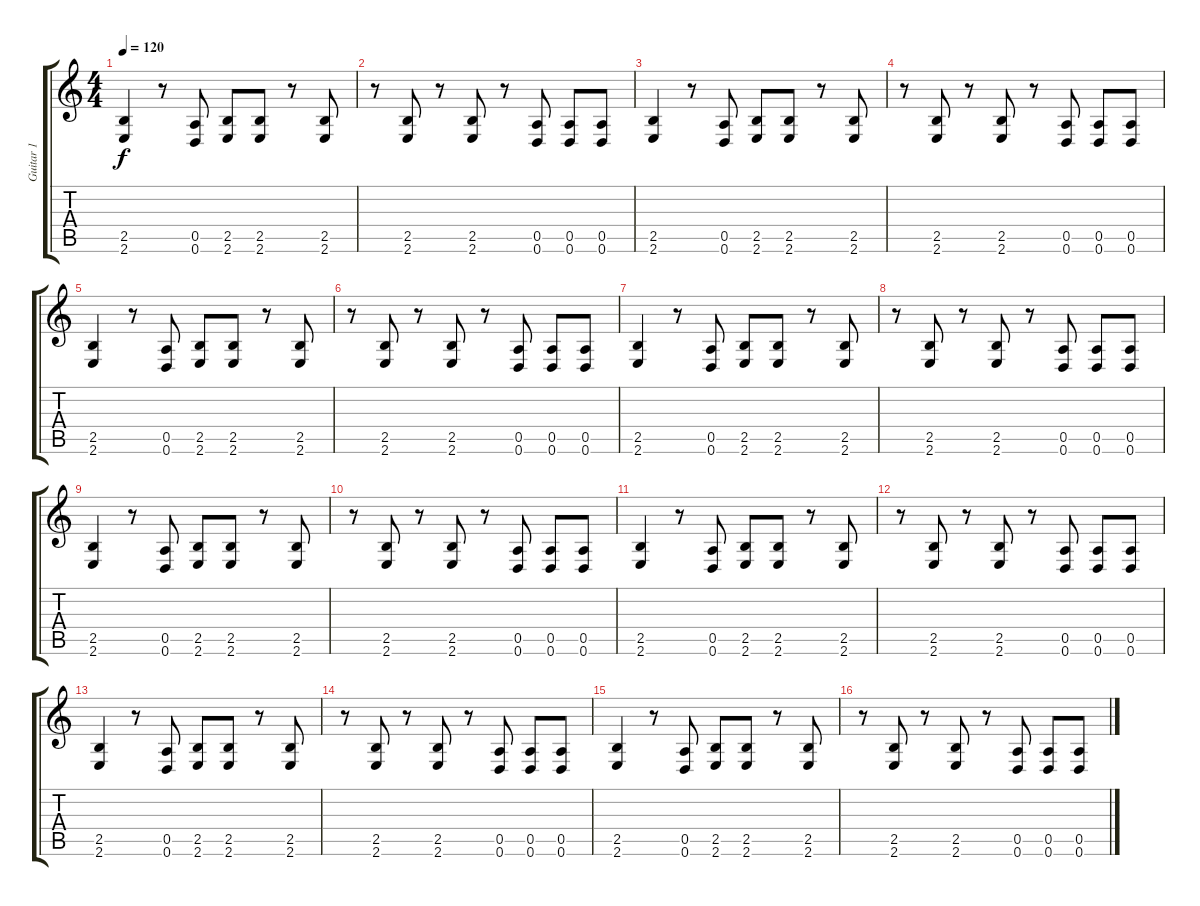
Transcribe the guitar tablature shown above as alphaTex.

\track ("Guitar 1" "Guitar 1") {instrument overdrivenguitar}
\staff {score tabs}
\tuning (E4 B3 G3 D3 A2 D2) {hide}
\ts (4 4)
\tempo 120
\clef g2
\ks c
(2.5 2.6).4{dy f instrument overdrivenguitar} r.8 (0.5 0.6).8 (2.5 2.6).8 (2.5 2.6).8 r.8 (2.5 2.6).8 |
r.8 (2.5 2.6).8 r.8 (2.5 2.6).8 r.8 (0.5 0.6).8 (0.5 0.6).8 (0.5 0.6).8 |
(2.5 2.6).4 r.8 (0.5 0.6).8 (2.5 2.6).8 (2.5 2.6).8 r.8 (2.5 2.6).8 |
r.8 (2.5 2.6).8 r.8 (2.5 2.6).8 r.8 (0.5 0.6).8 (0.5 0.6).8 (0.5 0.6).8 |
(2.5 2.6).4 r.8 (0.5 0.6).8 (2.5 2.6).8 (2.5 2.6).8 r.8 (2.5 2.6).8 |
r.8 (2.5 2.6).8 r.8 (2.5 2.6).8 r.8 (0.5 0.6).8 (0.5 0.6).8 (0.5 0.6).8 |
(2.5 2.6).4 r.8 (0.5 0.6).8 (2.5 2.6).8 (2.5 2.6).8 r.8 (2.5 2.6).8 |
r.8 (2.5 2.6).8 r.8 (2.5 2.6).8 r.8 (0.5 0.6).8 (0.5 0.6).8 (0.5 0.6).8 |
(2.5 2.6).4 r.8 (0.5 0.6).8 (2.5 2.6).8 (2.5 2.6).8 r.8 (2.5 2.6).8 |
r.8 (2.5 2.6).8 r.8 (2.5 2.6).8 r.8 (0.5 0.6).8 (0.5 0.6).8 (0.5 0.6).8 |
(2.5 2.6).4 r.8 (0.5 0.6).8 (2.5 2.6).8 (2.5 2.6).8 r.8 (2.5 2.6).8 |
r.8 (2.5 2.6).8 r.8 (2.5 2.6).8 r.8 (0.5 0.6).8 (0.5 0.6).8 (0.5 0.6).8 |
(2.5 2.6).4 r.8 (0.5 0.6).8 (2.5 2.6).8 (2.5 2.6).8 r.8 (2.5 2.6).8 |
r.8 (2.5 2.6).8 r.8 (2.5 2.6).8 r.8 (0.5 0.6).8 (0.5 0.6).8 (0.5 0.6).8 |
(2.5 2.6).4 r.8 (0.5 0.6).8 (2.5 2.6).8 (2.5 2.6).8 r.8 (2.5 2.6).8 |
r.8 (2.5 2.6).8 r.8 (2.5 2.6).8 r.8 (0.5 0.6).8 (0.5 0.6).8 (0.5 0.6).8
